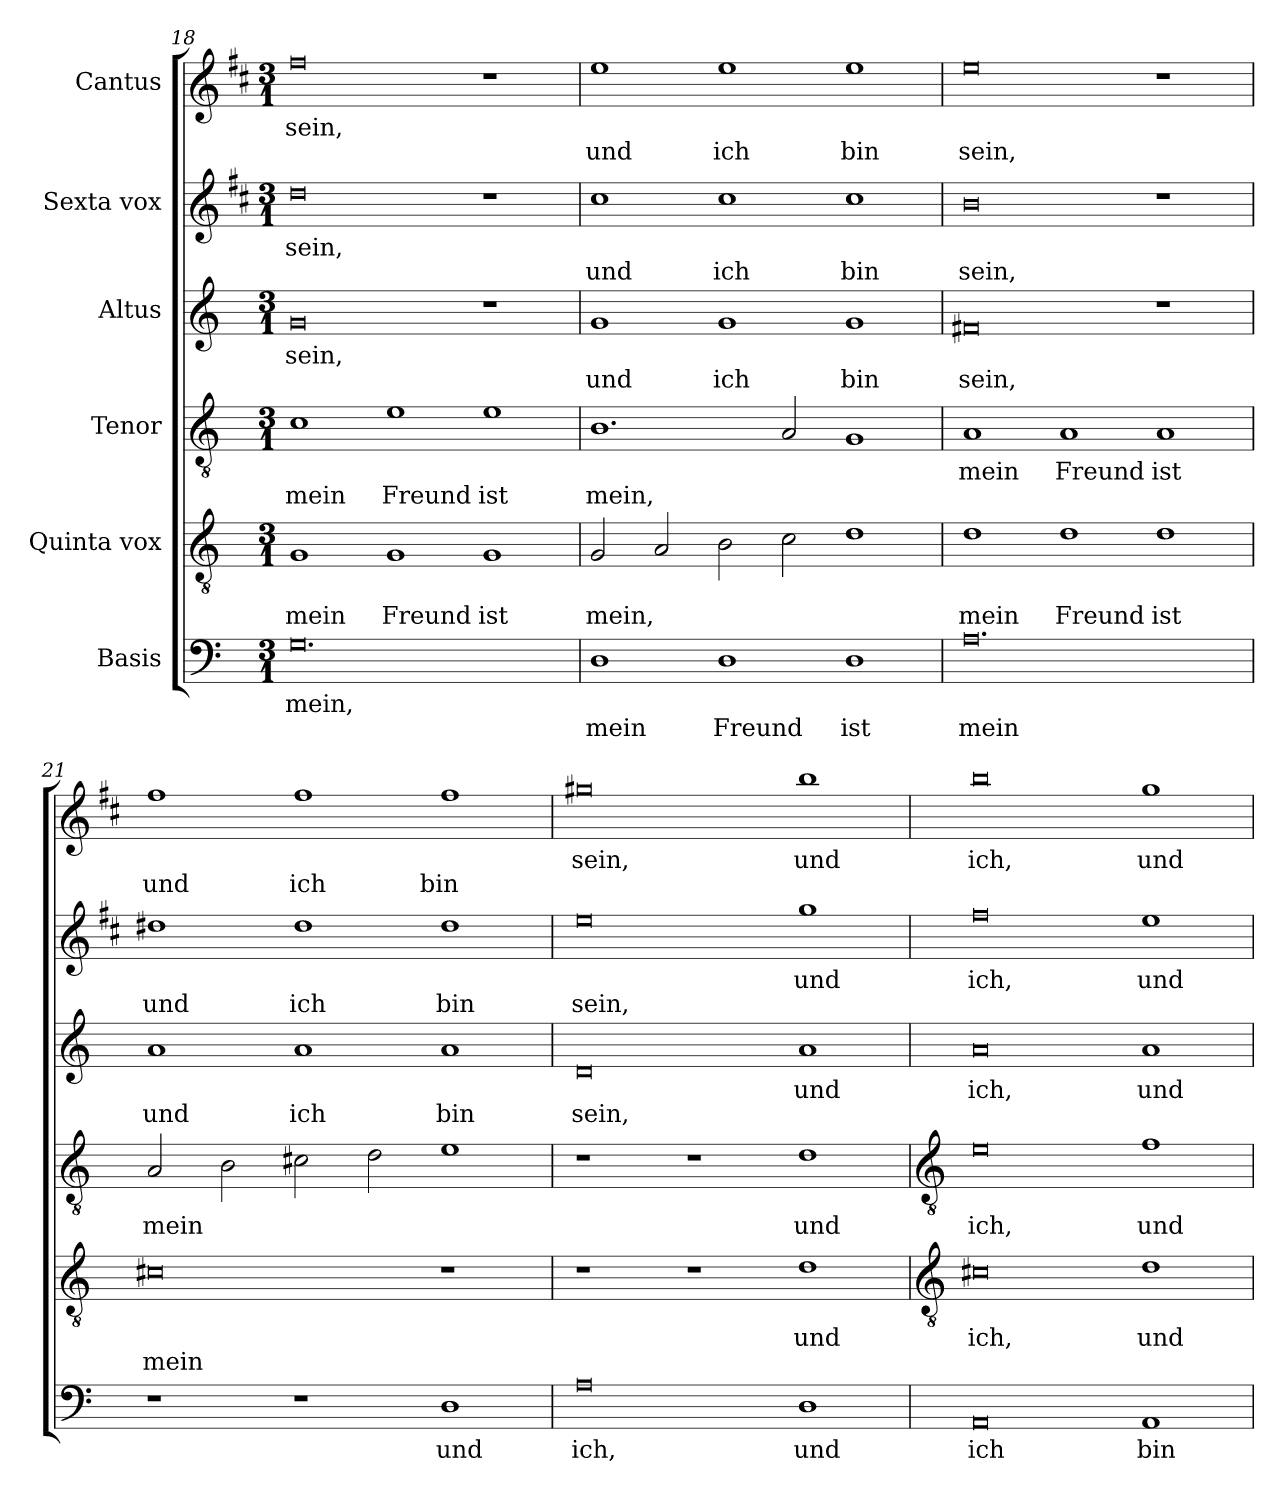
**kern	**text	**text	**kern	**text	**text	**kern	**text	**text	**kern	**text	**text	**kern	**text	**text	**kern	**text	**text
*part6	*part6	*part6	*part5	*part5	*part5	*part4	*part4	*part4	*part3	*part3	*part3	*part2	*part2	*part2	*part1	*part1	*part1
*staff6	*staff6	*staff6	*staff5	*staff5	*staff5	*staff4	*staff4	*staff4	*staff3	*staff3	*staff3	*staff2	*staff2	*staff2	*staff1	*staff1	*staff1
*I"Basis	*	*	*I"Quinta vox	*	*	*I"Tenor	*	*	*I"Altus	*	*	*I"Sexta vox	*	*	*I"Cantus	*	*
*clefF4	*	*	*clefGv2	*	*	*clefGv2	*	*	*clefG2	*	*	*clefG2	*	*	*clefG2	*	*
*	*	*	*	*	*	*	*	*	*	*	*	*ITrd1c2	*	*	*ITrd1c2	*	*
*k[]	*	*	*k[]	*	*	*k[]	*	*	*k[]	*	*	*k[]	*	*	*k[]	*	*
*C:	*	*	*C:	*	*	*C:	*	*	*C:	*	*	*C:	*	*	*C:	*	*
*M3/1	*	*	*M3/1	*	*	*M3/1	*	*	*M3/1	*	*	*M3/1	*	*	*M3/1	*	*
=18	=18	=18	=18	=18	=18	=18	=18	=18	=18	=18	=18	=18	=18	=18	=18	=18	=18
!	!LO:LY:b	!	!	!	!LO:LY:b	!	!	!LO:LY:b	!	!LO:LY:b	!	!	!LO:LY:b	!	!	!LO:LY:b	!
0.G	mein,	.	1G	.	mein	1c	.	mein	0g	sein,	.	0cc	sein,	.	0ee	sein,	.
!	!	!	!	!	!LO:LY:b	!	!	!LO:LY:b	!	!	!	!	!	!	!	!	!
.	.	.	1G	.	Freund	1e	.	Freund	.	.	.	.	.	.	.	.	.
!	!	!	!	!	!LO:LY:b	!	!	!LO:LY:b	!	!	!	!	!	!	!	!	!
.	.	.	1G	.	ist	1e	.	ist	1r	.	.	1r	.	.	1r	.	.
=19	=19	=19	=19	=19	=19	=19	=19	=19	=19	=19	=19	=19	=19	=19	=19	=19	=19
!	!	!LO:LY:b	!	!	!LO:LY:b	!	!	!LO:LY:b	!	!	!LO:LY:b	!	!	!LO:LY:b	!	!	!LO:LY:b
1D	.	mein	2G	.	mein,	1.B	.	mein,	1g	.	und	1b	.	und	1dd	.	und
.	.	.	2A	.	.	.	.	.	.	.	.	.	.	.	.	.	.
!	!	!LO:LY:b	!	!	!	!	!	!	!	!	!LO:LY:b	!	!	!LO:LY:b	!	!	!LO:LY:b
1D	.	Freund	2B	.	.	.	.	.	1g	.	ich	1b	.	ich	1dd	.	ich
.	.	.	2c	.	.	2A	.	.	.	.	.	.	.	.	.	.	.
!	!	!LO:LY:b	!	!	!	!	!	!	!	!	!LO:LY:b	!	!	!LO:LY:b	!	!	!LO:LY:b
1D	.	ist	1d	.	.	1G	.	.	1g	.	bin	1b	.	bin	1dd	.	bin
=20	=20	=20	=20	=20	=20	=20	=20	=20	=20	=20	=20	=20	=20	=20	=20	=20	=20
!	!	!LO:LY:b	!	!	!LO:LY:b	!	!LO:LY:b	!	!	!	!LO:LY:b	!	!	!LO:LY:b	!	!	!LO:LY:b
0.A	.	mein	1d	.	mein	1A	mein	.	0f#X	.	sein,	0a	.	sein,	0dd	.	sein,
!	!	!	!	!	!LO:LY:b	!	!LO:LY:b	!	!	!	!	!	!	!	!	!	!
.	.	.	1d	.	Freund	1A	Freund	.	.	.	.	.	.	.	.	.	.
!	!	!	!	!	!LO:LY:b	!	!LO:LY:b	!	!	!	!	!	!	!	!	!	!
.	.	.	1d	.	ist	1A	ist	.	1r	.	.	1r	.	.	1r	.	.
=21	=21	=21	=21	=21	=21	=21	=21	=21	=21	=21	=21	=21	=21	=21	=21	=21	=21
!	!	!	!	!	!LO:LY:b	!	!LO:LY:b	!	!	!	!LO:LY:b	!	!	!LO:LY:b	!	!	!LO:LY:b
1r	.	.	0c#X	.	mein	2A	mein	.	1a	.	und	1cc#X	.	und	1ee	.	und
.	.	.	.	.	.	2B	.	.	.	.	.	.	.	.	.	.	.
!	!	!	!	!	!	!	!	!	!	!	!LO:LY:b	!	!	!LO:LY:b	!	!	!LO:LY:b
1r	.	.	.	.	.	2c#X	.	.	1a	.	ich	1cc#	.	ich	1ee	.	ich
.	.	.	.	.	.	2d	.	.	.	.	.	.	.	.	.	.	.
!	!LO:LY:b	!	!	!	!	!	!	!	!	!	!LO:LY:b	!	!	!LO:LY:b	!	!	!LO:LY:b
1D	und	.	1r	.	.	1e	.	.	1a	.	bin	1cc#	.	bin	1ee	.	bin
!!LO:LB:g=z
=22	=22	=22	=22	=22	=22	=22	=22	=22	=22	=22	=22	=22	=22	=22	=22	=22	=22
!	!LO:LY:b	!	!	!	!	!	!	!	!	!	!LO:LY:b	!	!	!LO:LY:b	!	!LO:LY:b	!
0A	ich,	.	1r	.	.	1r	.	.	0d	.	sein,	0dd	.	sein,	0ff#X	sein,	.
.	.	.	1r	.	.	1r	.	.	.	.	.	.	.	.	.	.	.
!	!LO:LY:b	!	!	!LO:LY:b	!	!	!LO:LY:b	!	!	!LO:LY:b	!	!	!LO:LY:b	!	!	!LO:LY:b	!
1D	und	.	1d	und	.	1d	und	.	1a	und	.	1ff	und	.	1aa	und	.
!!LO:LB:g=z
=23	=23	=23	=23	=23	=23	=23	=23	=23	=23	=23	=23	=23	=23	=23	=23	=23	=23
*	*	*	*clefGv2	*	*	*clefGv2	*	*	*	*	*	*	*	*	*	*	*
!	!LO:LY:b	!	!	!LO:LY:b	!	!	!LO:LY:b	!	!	!LO:LY:b	!	!	!LO:LY:b	!	!	!LO:LY:b	!
0AA	ich	.	0c#X	ich,	.	0e	ich,	.	0a	ich,	.	0ee	ich,	.	0aa	ich,	.
!	!LO:LY:b	!	!	!LO:LY:b	!	!	!LO:LY:b	!	!	!LO:LY:b	!	!	!LO:LY:b	!	!	!LO:LY:b	!
1AA	bin	.	1d	und	.	1f	und	.	1a	und	.	1dd	und	.	1ff	und	.
=	=	=	=	=	=	=	=	=	=	=	=	=	=	=	=	=	=
*-	*-	*-	*-	*-	*-	*-	*-	*-	*-	*-	*-	*-	*-	*-	*-	*-	*-
